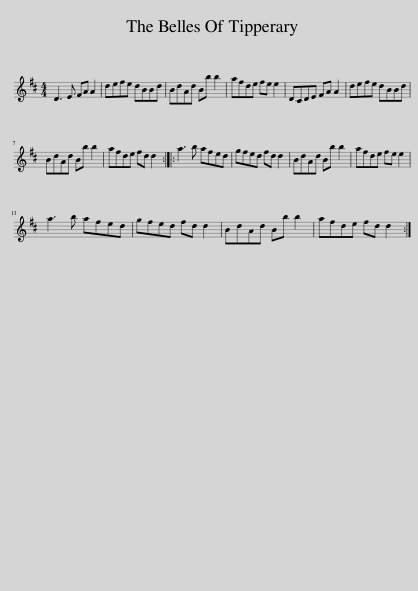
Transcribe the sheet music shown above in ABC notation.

X:1
L:1/8
M:4/4
I:linebreak $
K:D
V:1 treble
V:1
 D3 E FA A2 | defe dBBd | BdAd Bb b2 | afde fe e2 | DCDE FA A2 | %5
 defe dBBd |$ BdAd Bb b2 | afde fd d2 :: a3 b afed | gfed fd d2 | %10
 BdAd Bb b2 | afde fe e2 |$ a3 b afed | gfed fd d2 | BdAd Bb b2 | %15
 afde fd d2 :| %16
